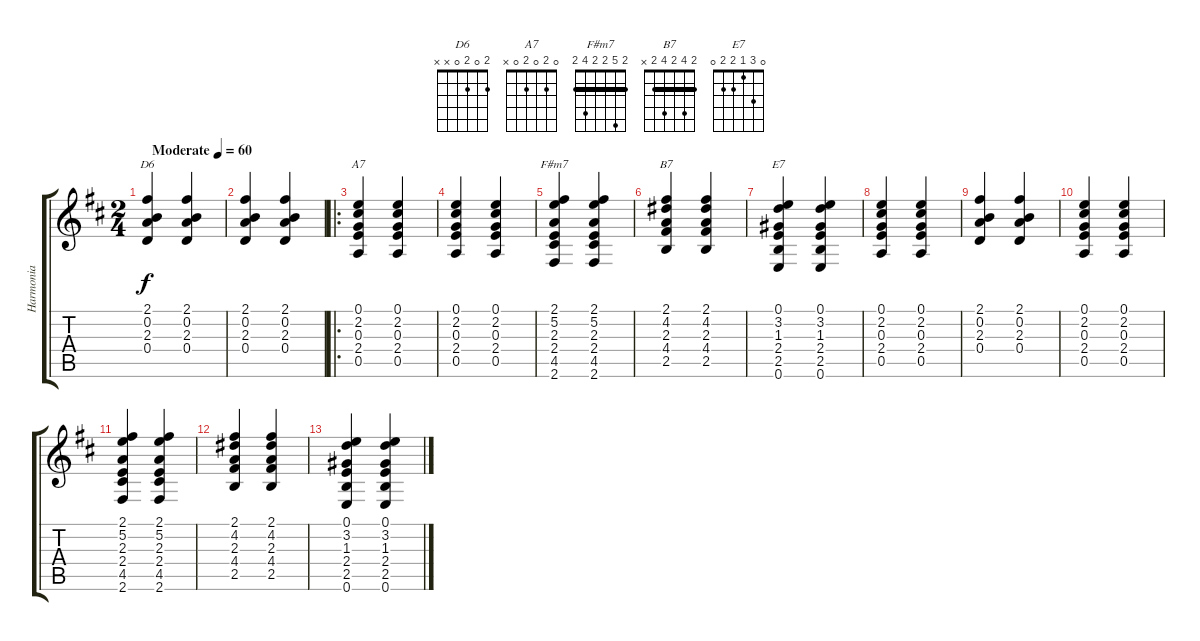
\track ("Harmonia" "Harmonia") {mute instrument acousticguitarnylon}
\staff {score tabs}
\tuning (E4 B3 G3 D3 A2 E2) {hide}
\chord ("D6" 2 0 2 0 x x)
\chord ("A7" 0 2 0 2 0 x)
\chord ("F#m7" 2 5 2 2 4 2) {barre 2}
\chord ("B7" 2 4 2 4 2 x) {barre 2}
\chord ("E7" 0 3 1 2 2 0)
\ts (2 4)
\tempo (60 "Moderate")
\clef g2
\ks d
(2.1 0.2 2.3 0.4).4{ch "D6" dy f instrument acousticguitarnylon} (2.1 0.2 2.3 0.4).4 |
(2.1 0.2 2.3 0.4).4 (2.1 0.2 2.3 0.4).4 |
\ro
(0.1 2.2 0.3 2.4 0.5).4{ch "A7"} (0.1 2.2 0.3 2.4 0.5).4 |
(0.1 2.2 0.3 2.4 0.5).4 (0.1 2.2 0.3 2.4 0.5).4 |
(2.1 5.2 2.3 2.4 4.5 2.6).4{ch "F#m7"} (2.1 5.2 2.3 2.4 4.5 2.6).4 |
(2.1 4.2 2.3 4.4 2.5).4{ch "B7"} (2.1 4.2 2.3 4.4 2.5).4 |
(0.1 3.2 1.3 2.4 2.5 0.6).4{ch "E7"} (0.1 3.2 1.3 2.4 2.5 0.6).4 |
(0.1 2.2 0.3 2.4 0.5).4 (0.1 2.2 0.3 2.4 0.5).4 |
(2.1 0.2 2.3 0.4).4 (2.1 0.2 2.3 0.4).4 |
(0.1 2.2 0.3 2.4 0.5).4 (0.1 2.2 0.3 2.4 0.5).4 |
(2.1 5.2 2.3 2.4 4.5 2.6).4 (2.1 5.2 2.3 2.4 4.5 2.6).4 |
(2.1 4.2 2.3 4.4 2.5).4 (2.1 4.2 2.3 4.4 2.5).4 |
(0.1 3.2 1.3 2.4 2.5 0.6).4 (0.1 3.2 1.3 2.4 2.5 0.6).4
